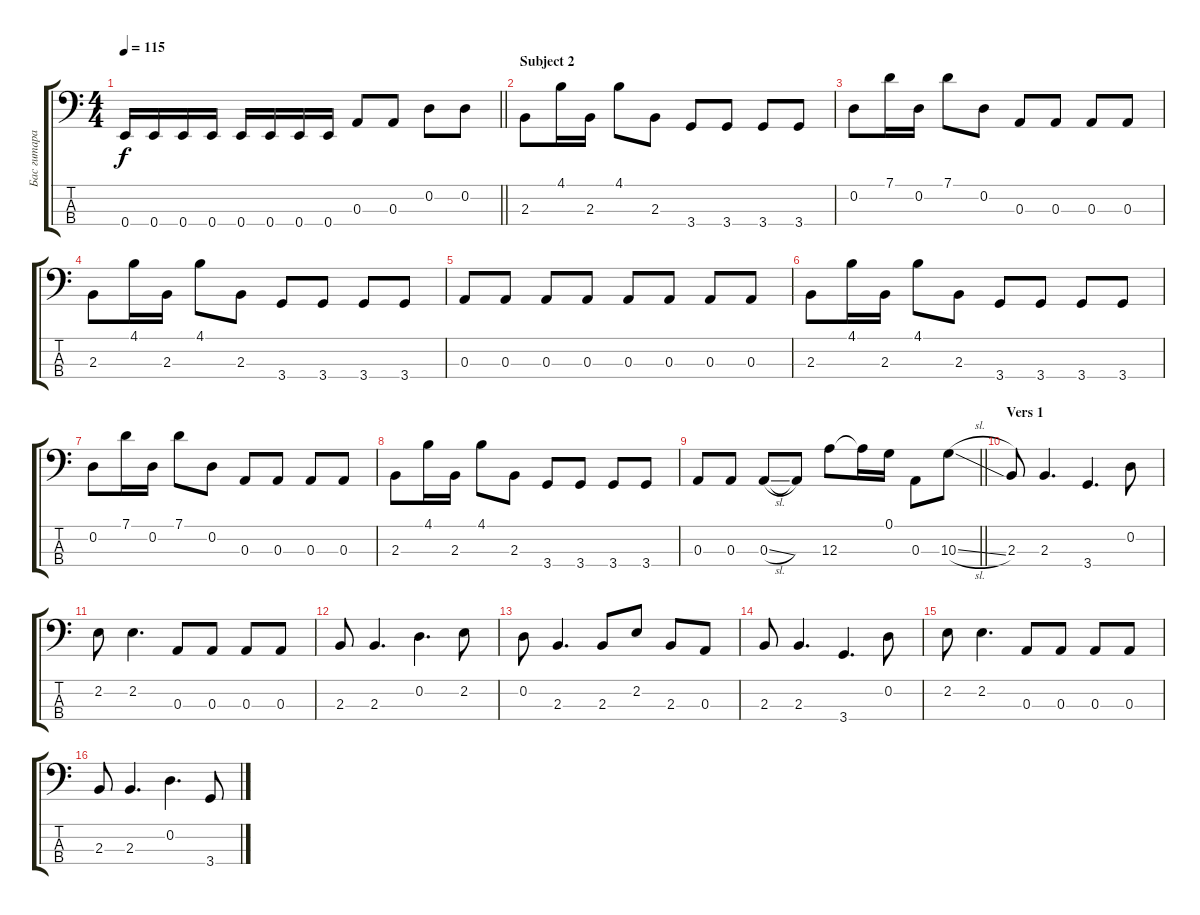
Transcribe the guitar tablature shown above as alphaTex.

\track ("Бас гитара" "Бас гитара") {instrument fretlessbass}
\staff {score tabs}
\tuning (G2 D2 A1 E1) {hide}
\ts (4 4)
\tempo 115
\clef f4
\barLineRight lightlight
\ks c
0.4.16{dy f} 0.4.16 0.4.16 0.4.16 0.4.16 0.4.16 0.4.16 0.4.16 0.3.8 0.3.8 0.2.8 0.2.8 |
\section ("" "Subject 2")
2.3.8 4.1.16 2.3.16 4.1.8 2.3.8 3.4.8 3.4.8 3.4.8 3.4.8 |
0.2.8 7.1.16 0.2.16 7.1.8 0.2.8 0.3.8 0.3.8 0.3.8 0.3.8 |
2.3.8 4.1.16 2.3.16 4.1.8 2.3.8 3.4.8 3.4.8 3.4.8 3.4.8 |
0.3.8 0.3.8 0.3.8 0.3.8 0.3.8 0.3.8 0.3.8 0.3.8 |
2.3.8 4.1.16 2.3.16 4.1.8 2.3.8 3.4.8 3.4.8 3.4.8 3.4.8 |
0.2.8 7.1.16 0.2.16 7.1.8 0.2.8 0.3.8 0.3.8 0.3.8 0.3.8 |
2.3.8 4.1.16 2.3.16 4.1.8 2.3.8 3.4.8 3.4.8 3.4.8 3.4.8 |
\barLineRight lightlight
0.3.8 0.3.8 0.3{sl}.8 0.3{t}.8 12.3.8 12.3{t}.16 0.1.16 0.3.8 10.3{sl}.8 |
\section ("" "Vers 1")
2.3.8 2.3.4{d} 3.4.4{d} 0.2.8 |
2.2.8 2.2.4{d} 0.3.8 0.3.8 0.3.8 0.3.8 |
2.3.8 2.3.4{d} 0.2.4{d} 2.2.8 |
0.2.8 2.3.4{d} 2.3.8 2.2.8 2.3.8 0.3.8 |
2.3.8 2.3.4{d} 3.4.4{d} 0.2.8 |
2.2.8 2.2.4{d} 0.3.8 0.3.8 0.3.8 0.3.8 |
2.3.8 2.3.4{d} 0.2.4{d} 3.4.8
